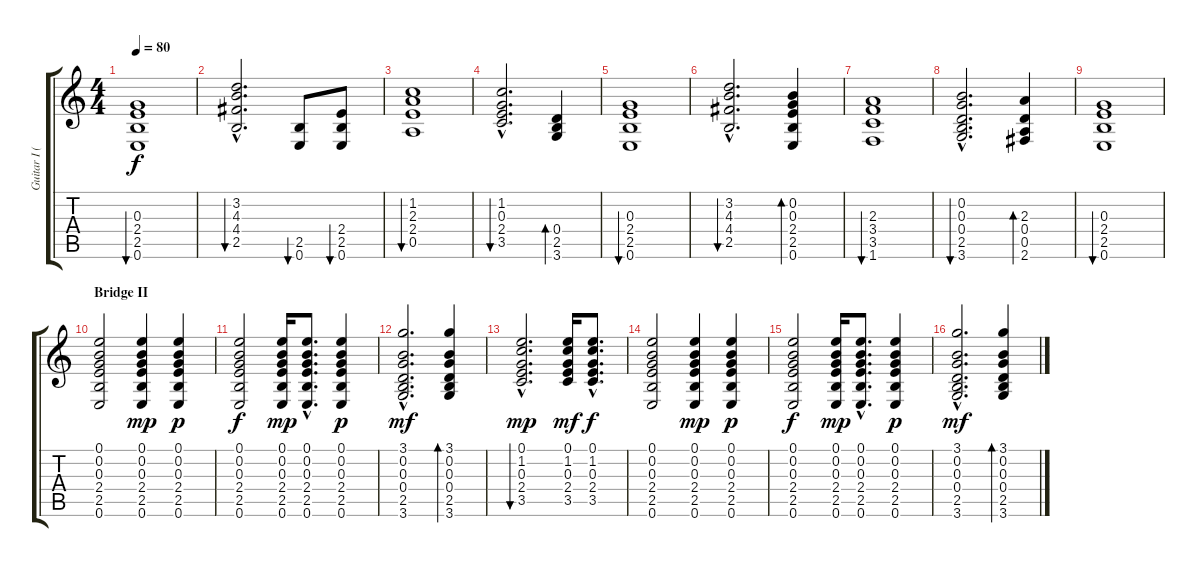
\track ("Guitar I (ele-aco)" "Guitar I (") {instrument acousticguitarnylon}
\staff {score tabs}
\tuning (E4 B3 G3 D3 A2 E2) {hide}
\ts (4 4)
\tempo 80
\clef g2
\ks c
(0.3 2.4 2.5 0.6).1{bu 120 dy f} |
(3.2{hac} 4.3{hac} 4.4{hac} 2.5{hac}).2{d bu 60} (2.5 0.6).8{bu 60} (2.4 2.5 0.6).8{bu 60} |
(1.2 2.3 2.4 0.5).1{bu 60} |
(1.2{hac} 0.3{hac} 2.4{hac} 3.5{hac}).2{d bu 60} (0.4 2.5 3.6).4{bd 30} |
(0.3 2.4 2.5 0.6).1{bu 120} |
(3.2{hac} 4.3{hac} 4.4{hac} 2.5{hac}).2{d bu 60} (0.2 0.3 2.4 2.5 0.6).4{bd 120} |
(2.3 3.4 3.5 1.6).1{bu 120} |
(0.2{hac} 0.3{hac} 0.4{hac} 2.5{hac} 3.6{hac}).2{d bu 120} (2.3 0.4 0.5 2.6).4{bd 120} |
(0.3 2.4 2.5 0.6).1{bu 120} |
\section ("" "Bridge II")
(0.1 0.2 0.3 2.4 2.5 0.6).2 (0.1 0.2 0.3 2.4 2.5 0.6).4{dy mp} (0.1 0.2 0.3 2.4 2.5 0.6).4{dy p} |
(0.1 0.2 0.3 2.4 2.5 0.6).2{dy f} (0.1 0.2 0.3 2.4 2.5 0.6).16{dy mp} (0.1{hac} 0.2{hac} 0.3{hac} 2.4{hac} 2.5{hac} 0.6{hac}).8{d} (0.1 0.2 0.3 2.4 2.5 0.6).4{dy p} |
(3.1{hac} 0.2{hac} 0.3{hac} 0.4{hac} 2.5{hac} 3.6{hac}).2{d dy mf} (3.1 0.2 0.3 0.4 2.5 3.6).4{bd 60} |
(0.1{hac} 1.2{hac} 0.3{hac} 2.4{hac} 3.5{hac}).2{d bu 60 dy mp} (0.1 1.2 0.3 2.4 3.5).16{dy mf} (0.1{hac} 1.2{hac} 0.3{hac} 2.4{hac} 3.5{hac}).8{d dy f} |
(0.1 0.2 0.3 2.4 2.5 0.6).2 (0.1 0.2 0.3 2.4 2.5 0.6).4{dy mp} (0.1 0.2 0.3 2.4 2.5 0.6).4{dy p} |
(0.1 0.2 0.3 2.4 2.5 0.6).2{dy f} (0.1 0.2 0.3 2.4 2.5 0.6).16{dy mp} (0.1{hac} 0.2{hac} 0.3{hac} 2.4{hac} 2.5{hac} 0.6{hac}).8{d} (0.1 0.2 0.3 2.4 2.5 0.6).4{dy p} |
(3.1{hac} 0.2{hac} 0.3{hac} 0.4{hac} 2.5{hac} 3.6{hac}).2{d dy mf} (3.1 0.2 0.3 0.4 2.5 3.6).4{bd 60}
